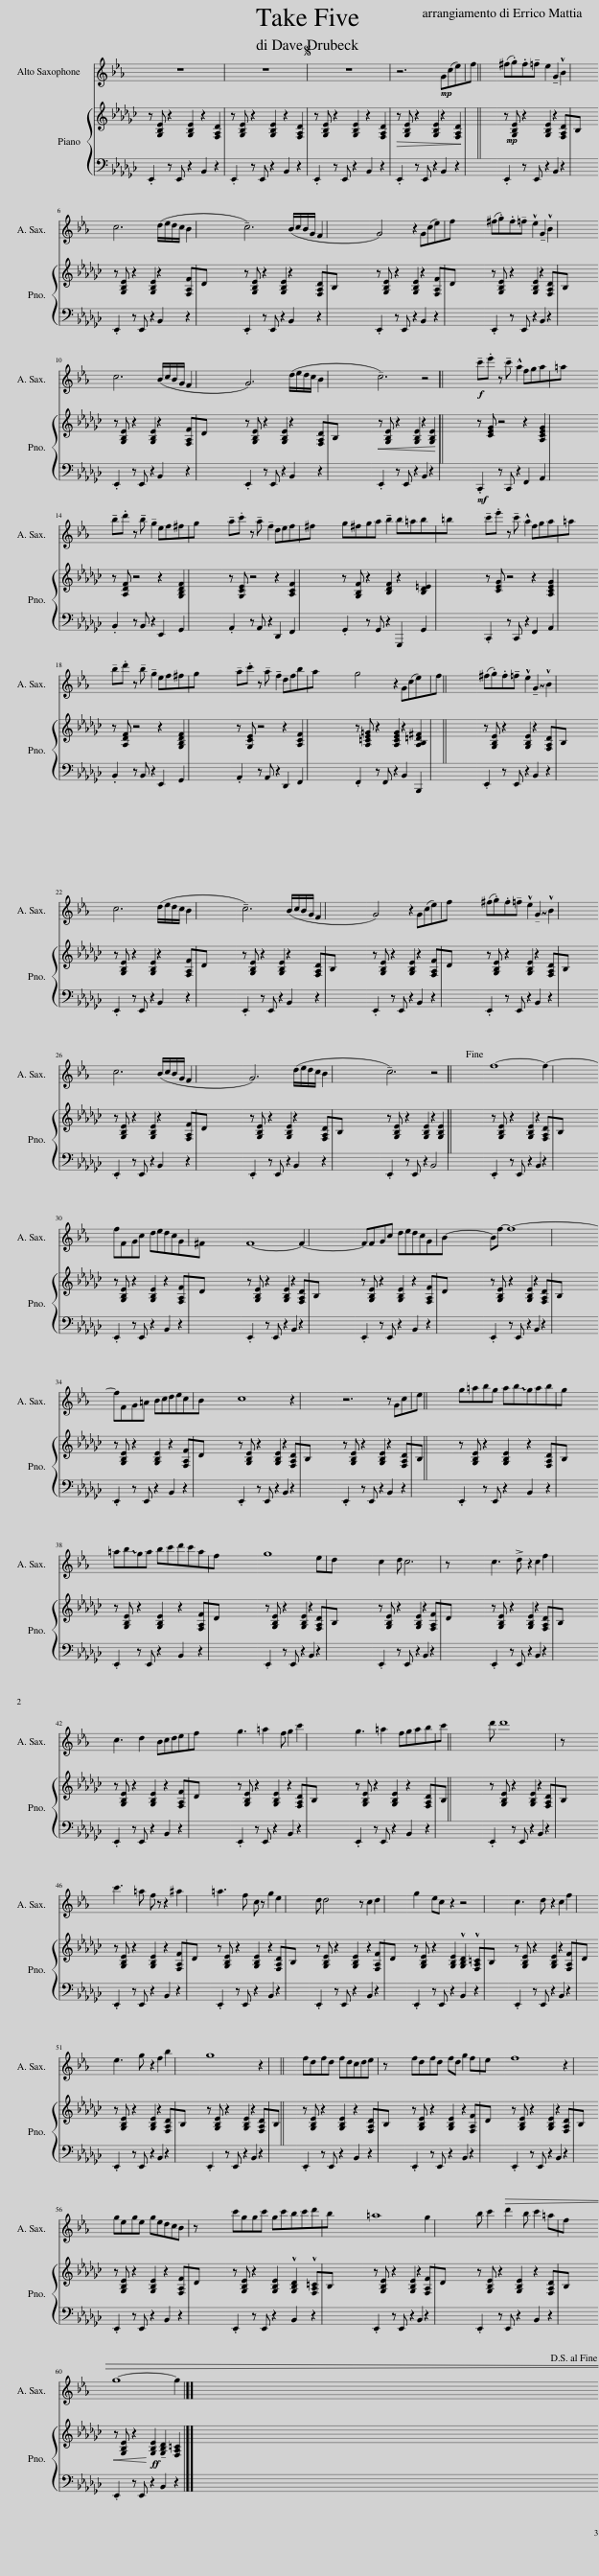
X:1
%%score 1 { 2 | 3 }
L:1/8
M:none
I:linebreak $
K:Gb
V:1 treble transpose=-9
V:2 treble
V:3 bass
V:1
[K:Eb] z8 | z8 |S z8 | z6!mp! G(ce)f | (^f.g).f!tenuto!=f e2 !tenuto!G2 !^!B2 |$ %5
 c6 (d/e/d/c/ B2 | !tenuto!c6) (B/c/B/G/ F2 | G4) z2 G(ce)f | (^f.g).f!tenuto!=f !^!e2 !tenuto!G2 !^!B2 |$ c6 (B/c/B/G/ F2 | %10
 G6) (d/e/d/c/ B2 | !tenuto!c6) z4 |!f! !tenuto!c'.e' z !tenuto!c' !^!a2 fga=a |$ !tenuto!b.d' z !tenuto!b !tenuto!g2 ef^fg | !tenuto!a.c' z !tenuto!a !tenuto!f2 def^f | %15
 g^fga !tenuto!b2 b=ab=b | !tenuto!c'.e' z !tenuto!c' !^!a2 fga=a |$ !tenuto!b.d' z !tenuto!b !tenuto!g2 ef^fg | !tenuto!a.c' z !tenuto!a !tenuto!f2 dfba | g4 z2 G(ce)f | %20
 (^f.g).f!tenuto!=f !^!e2 !~(!!tenuto!G2 !~)!!^!B2 |$ c6 (d/e/d/c/ B2 | !tenuto!c6) (B/c/B/G/ F2 | G4) z2 G(ce)f | (^f.g).f!tenuto!=f !^!e2 !~(!!tenuto!G2 !~)!!^!B2 |$ %25
 c6 (B/c/B/G/ F2 | G6) (d/e/d/c/ B2 | !tenuto!c6) z4!fine! | f8- f2- |$ fFGc dedcG^F | %30
 F8- F2- | FFGc dedcGB- | Bf- f8- |$ fFG=A BcdecB | c8 z2 | %35
 z6 z Gce | g=abg a!~(!b!~)!gabg |$ =a!~(!b!~)!ga bc'd'c'af | g8 ed | c2 d c6 z | %40
 c3 !>!d z2 c2 f2 |$ c3 d2 Bcdef | g3 =a2 f g2 c'2 | g3 =a2 fgabc' | d' d'8 z |$ %45
 c'3 =a f z z2 ^a2 | =a3 f c z g2 e2 | d d4 z c2 d2 | g2 ec z2 z4 | c3 d z2 c2 f2 |$ %50
 e3 g z2 f2 b2 | g8 z2 | fdfd fdcde z | fdfd fd g2 fe | f8 z2 |$ %55
 gege gedcB z | c'ggc' gc'bc'd'b | =a8 g2 | b c'2!>(! d'2 b c'2 =af |$ g8- g2!D.S.!!>)! |] %60
V:2
 z [G,B,E] z2 [G,B,E]2 z2 [F,A,D]2 | z [G,B,E] z2 [G,B,E]2 z2 [F,A,D]2 | z [G,B,E] z2 [G,B,E]2 z2 [F,A,D]2 | z [G,B,E] z2 [G,B,E]2 z2 [F,A,D]2 |!mp! z [G,B,E] z2 [G,B,E]2 z2 [F,A,D]B, |$ %5
 z [G,B,E] z2 [G,B,E]2 z2 [F,A,F]D | z [G,B,E] z2 [G,B,E]2 z2 [F,A,D]B, | z [G,B,E] z2 [G,B,E]2 z2 [F,A,F]D | z [G,B,E] z2 [G,B,E]2 z2 [F,A,D]B, |$ z [G,B,E] z2 [G,B,E]2 z2 [F,A,F]D | %10
 z [G,B,E] z2 [G,B,E]2 z2 [F,A,D]B, | z [G,B,E] z2 [G,B,E]2 z2 [G,B,E]2 | z [CEG] z4 z2 [A,CEG]2 |$ z [A,DF] z4 z2 [G,B,DF]2 | z [G,CE] z4 z2 [A,CF]2 | %15
 z [G,B,F] z2 [B,DF]2 z2 [B,D=E]2 | z [CEG] z4 z2 [A,CEG]2 |$ z [A,DF] z4 z2 [G,B,DF]2 | z [G,CE] z4 z2 [A,CF]2 | z [A,=CE=G] z2 [A,CEG]2 z2 [A,B,=D^F]2 | %20
 z [G,B,E] z2 [G,B,E]2 z2 [F,A,D]B, |$ z [G,B,E] z2 [G,B,E]2 z2 [F,A,F]D | z [G,B,E] z2 [G,B,E]2 z2 [F,A,D]B, | z [G,B,E] z2 [G,B,E]2 z2 [F,A,F]D | z [G,B,E] z2 [G,B,E]2 z2 [F,A,D]B, |$ %25
 z [G,B,E] z2 [G,B,E]2 z2 [F,A,F]D | z [G,B,E] z2 [G,B,E]2 z2 [F,A,D]B, | z [G,B,E] z2 [G,B,E]2 z2 [G,B,E]2 | z [G,B,E] z2 [G,B,E]2 z2 [F,A,D]B, |$ z [G,B,E] z2 [G,B,E]2 z2 [F,A,F]D | %30
 z [G,B,E] z2 [G,B,E]2 z2 [F,A,D]B, | z [G,B,E] z2 [G,B,E]2 z2 [F,A,F]D | z [G,B,E] z2 [G,B,E]2 z2 [F,A,D]B, |$ z [G,B,E] z2 [G,B,E]2 z2 [F,A,F]D | z [G,B,E] z2 [G,B,E]2 z2 [F,A,D]B, | %35
 z [G,B,E] z2 [G,B,E]2 z2 [F,A,D]B, | z [G,B,E] z2 [G,B,E]2 z2 [F,A,D]B, |$ z [G,B,E] z2 [G,B,E]2 z2 [F,A,F]D | z [G,B,E] z2 [G,B,E]2 z2 [F,A,D]B, | z [G,B,E] z2 [G,B,E]2 z2 [F,A,F]D | %40
 z [G,B,E] z2 [G,B,E]2 z2 [F,A,D]B, |$ z [G,B,E] z2 [G,B,E]2 z2 [F,A,F]D | z [G,B,E] z2 [G,B,E]2 z2 [F,A,D]B, | z [G,B,E] z2 [G,B,E]2 z2 [F,A,D]B, | z [G,B,E] z2 [G,B,E]2 z2 [F,A,D]B, |$ %45
 z [G,B,E] z2 [G,B,E]2 z2 [F,A,F]D | z [G,B,E] z2 [G,B,E]2 z2 [F,A,D]B, | z [G,B,E] z2 [G,B,E]2 z2 [F,A,F]D | z [G,B,E] z2 [G,B,E]2 !^![G,B,D]2 !^![F,A,=C]B, | z [G,B,E] z2 [G,B,E]2 z2 [F,A,F]D |$ %50
 z [G,B,E] z2 [G,B,E]2 z2 [F,A,D]B, | z [G,B,E] z2 [G,B,E]2 z2 [F,A,D]B, | z [G,B,E] z2 [G,B,E]2 z2 [F,A,D]B, | z [G,B,E] z2 [G,B,E]2 z2 [F,A,F]D | z [G,B,E] z2 [G,B,E]2 z2 [F,A,D]B, |$ %55
 z [G,B,E] z2 [G,B,E]2 z2 [F,A,F]D | z [G,B,E] z2 [G,B,E]2 !^![G,B,D]2 !^![F,A,=C]B, | z [G,B,E] z2 [G,B,E]2 z2 [F,A,F]D | z [G,B,E] z2 [G,B,E]2 z2 [F,A,D]B, |$ z [G,B,E] z2!ff! [G,B,E]2 !tenuto![G,B,D]2 [F,A,=C]2 |] %60
V:3
 .E,,2 z E,, z2 B,,2 z2 | .E,,2 z E,, z2 B,,2 z2 | .E,,2 z E,, z2 B,,2!>(! z2 |!>(! .E,,2 z E,, z2 B,,2!>)! z2 | .E,,2 z E,, z2 B,,2 z2 |$ %5
 .E,,2 z E,, z2 B,,2 z2 | .E,,2 z E,, z2 B,,2 z2 | .E,,2 z E,, z2 B,,2 z2 | .E,,2 z E,, z2 B,,2 z2 |$ .E,,2 z E,, z2 B,,2 z2 | %10
 .E,,2 z E,, z2 B,,2!<(! z2 |!<(! .E,,2 z E,, z2 B,,2!<)! z2 |!mf! .C,,2 z C,, z2 F,,2 A,,2 |$ .B,,2 z B,, z2 E,,2 G,,2 | .A,,2 z A,, z2 D,,2 F,,2 | %15
 .G,,2 z G,, z2 G,,,2 G,,2 | .C,,2 z C,, z2 F,,2 A,,2 |$ .B,,2 z B,, z2 E,,2 G,,2 | .A,,2 z A,, z2 D,,2 F,,2 | .F,,2 z F,, z2 B,,2 B,,,2 | %20
 .E,,2 z E,, z2 B,,2 z2 |$ .E,,2 z E,, z2 B,,2 z2 | .E,,2 z E,, z2 B,,2 z2 | .E,,2 z E,, z2 B,,2 z2 | .E,,2 z E,, z2 B,,2 z2 |$ %25
 .E,,2 z E,, z2 B,,2 z2 | .E,,2 z E,, z2 B,,2 z2 | .E,,2 z E,, z2 B,,4 | .E,,2 z E,, z2 B,,2 z2 |$ .E,,2 z E,, z2 B,,2 z2 | %30
 .E,,2 z E,, z2 B,,2 z2 | .E,,2 z E,, z2 B,,2 z2 | .E,,2 z E,, z2 B,,2 z2 |$ .E,,2 z E,, z2 B,,2 z2 | .E,,2 z E,, z2 B,,2 z2 | %35
 .E,,2 z E,, z2 B,,2 z2 | .E,,2 z E,, z2 B,,2 z2 |$ .E,,2 z E,, z2 B,,2 z2 | .E,,2 z E,, z2 B,,2 z2 | .E,,2 z E,, z2 B,,2 z2 | %40
 .E,,2 z E,, z2 B,,2 z2 |$ .E,,2 z E,, z2 B,,2 z2 | .E,,2 z E,, z2 B,,2 z2 | .E,,2 z E,, z2 B,,2 z2 | .E,,2 z E,, z2 B,,2 z2 |$ %45
 .E,,2 z E,, z2 B,,2 z2 | .E,,2 z E,, z2 B,,2 z2 | .E,,2 z E,, z2 B,,2 z2 | .E,,2 z E,, z2 B,,2 z2 | .E,,2 z E,, z2 B,,2 z2 |$ %50
 .E,,2 z E,, z2 B,,2 z2 | .E,,2 z E,, z2 B,,2 z2 | .E,,2 z E,, z2 B,,2 z2 | .E,,2 z E,, z2 B,,2 z2 | .E,,2 z E,, z2 B,,2 z2 |$ %55
 .E,,2 z E,, z2 B,,2 z2 | .E,,2 z E,, z2 B,,2 z2 | .E,,2 z E,, z2 B,,2 z2 | .E,,2 z E,, z2 B,,2!<(! z2 |$!<(! .E,,2 z E,,!<)! z2 B,,2 z2 |] %60
